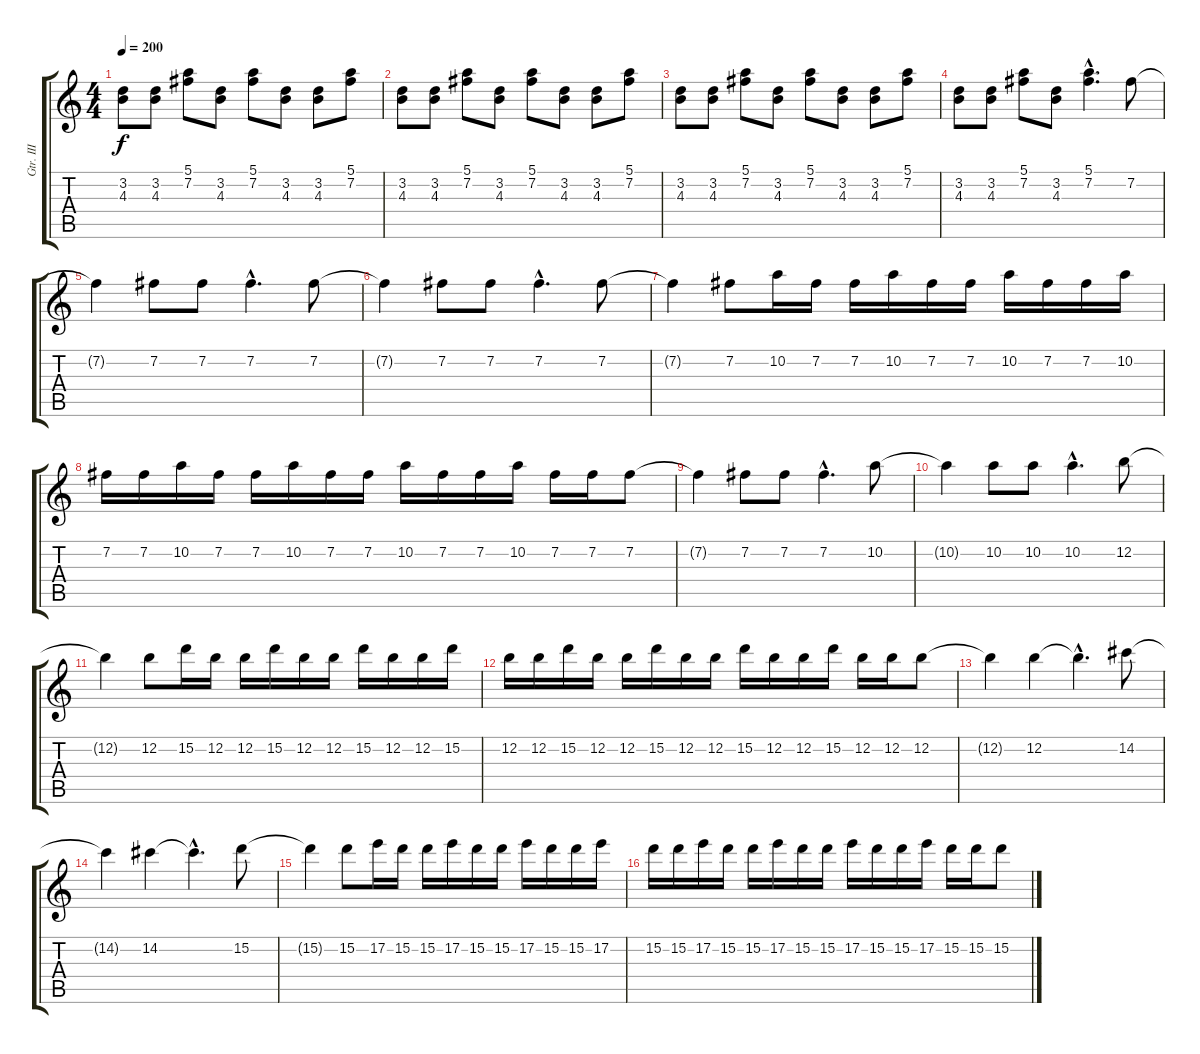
\track ("Gtr. III" "Gtr. III") {instrument overdrivenguitar}
\staff {score tabs}
\tuning (E4 B3 G3 D3 A2 E2) {hide}
\ts (4 4)
\tempo 200
\clef g2
\ks c
(3.2 4.3).8{dy f} (3.2 4.3).8 (5.1 7.2).8 (3.2 4.3).8 (5.1 7.2).8 (3.2 4.3).8 (3.2 4.3).8 (5.1 7.2).8 |
(3.2 4.3).8 (3.2 4.3).8 (5.1 7.2).8 (3.2 4.3).8 (5.1 7.2).8 (3.2 4.3).8 (3.2 4.3).8 (5.1 7.2).8 |
(3.2 4.3).8 (3.2 4.3).8 (5.1 7.2).8 (3.2 4.3).8 (5.1 7.2).8 (3.2 4.3).8 (3.2 4.3).8 (5.1 7.2).8 |
(3.2 4.3).8 (3.2 4.3).8 (5.1 7.2).8 (3.2 4.3).8 (5.1{hac} 7.2{hac}).4{d} 7.2.8 |
7.2{t}.4 7.2.8 7.2.8 7.2{hac}.4{d} 7.2.8 |
7.2{t}.4 7.2.8 7.2.8 7.2{hac}.4{d} 7.2.8 |
7.2{t}.4 7.2.8 10.2.16 7.2.16 7.2.16 10.2.16 7.2.16 7.2.16 10.2.16 7.2.16 7.2.16 10.2.16 |
7.2.16 7.2.16 10.2.16 7.2.16 7.2.16 10.2.16 7.2.16 7.2.16 10.2.16 7.2.16 7.2.16 10.2.16 7.2.16 7.2.16 7.2.8 |
7.2{t}.4 7.2.8 7.2.8 7.2{hac}.4{d} 10.2.8 |
10.2{t}.4 10.2.8 10.2.8 10.2{hac}.4{d} 12.2.8 |
12.2{t}.4 12.2.8 15.2.16 12.2.16 12.2.16 15.2.16 12.2.16 12.2.16 15.2.16 12.2.16 12.2.16 15.2.16 |
12.2.16 12.2.16 15.2.16 12.2.16 12.2.16 15.2.16 12.2.16 12.2.16 15.2.16 12.2.16 12.2.16 15.2.16 12.2.16 12.2.16 12.2.8 |
12.2{t}.4 12.2.4 12.2{hac t}.4{d} 14.2.8 |
14.2{t}.4 14.2.4 14.2{hac t}.4{d} 15.2.8 |
15.2{t}.4 15.2.8 17.2.16 15.2.16 15.2.16 17.2.16 15.2.16 15.2.16 17.2.16 15.2.16 15.2.16 17.2.16 |
15.2.16 15.2.16 17.2.16 15.2.16 15.2.16 17.2.16 15.2.16 15.2.16 17.2.16 15.2.16 15.2.16 17.2.16 15.2.16 15.2.16 15.2.8
